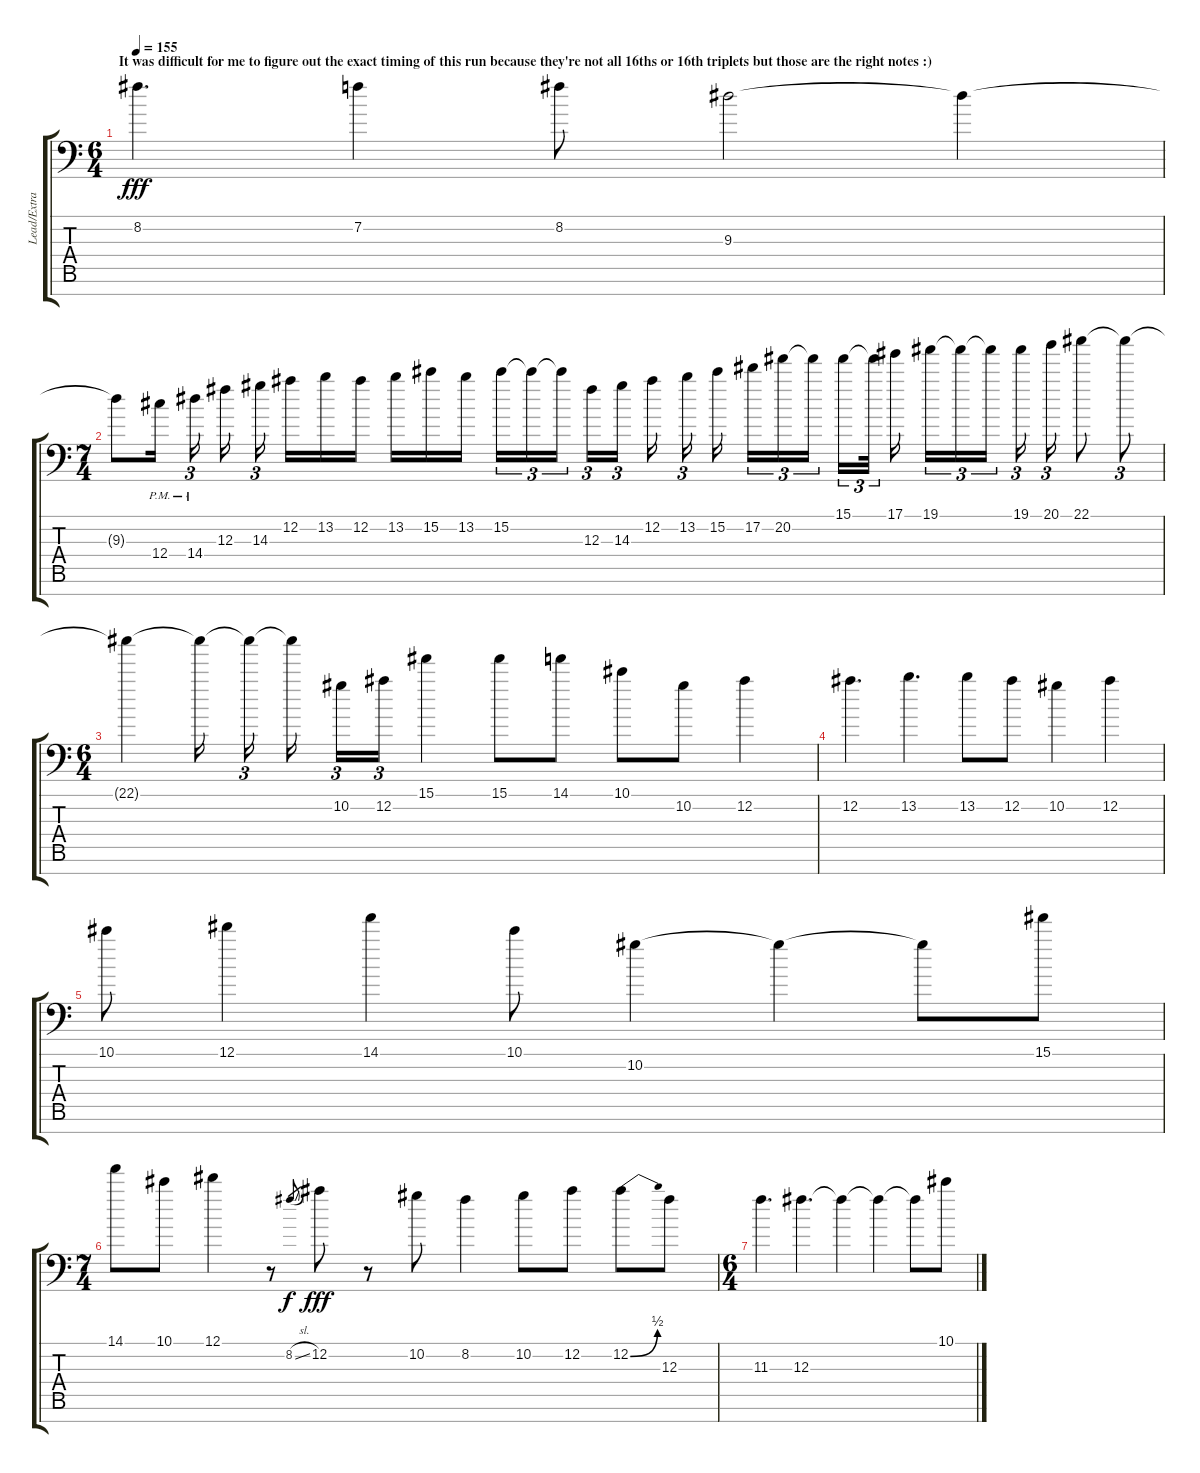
\track ("Lead/Extra Guitar" "Lead/Extra") {instrument distortionguitar}
\staff {score tabs}
\tuning (Eb4 Bb3 Gb3 Db3 Ab2 Eb2 Ab1) {hide}
\ts (6 4)
\section ("" "It was difficult for me to figure out the exact timing of this run because they're not all 16ths or 16th triplets but those are the right notes :)")
\tempo 155
\clef f4
\ks c
8.2.4{d dy fff} 7.2.4 8.2.8 9.3.2 9.3{t}.4 |
\ts (7 4)
9.3{t}.8 12.4{pm}.16 14.4{pm}.16{tu (3 2)} 12.3.16 14.3.16{tu (3 2)} 12.2.16 13.2.16 12.2.16 13.2.16 15.2.16 13.2.16 15.2.16{tu (3 2)} 15.2{t}.16{tu (3 2)} 15.2{t}.16{tu (3 2)} 12.3.16{tu (3 2)} 14.3.16{tu (3 2)} 12.2.16 13.2.16{tu (3 2)} 15.2.16 17.2.16{tu (3 2)} 20.2.16{tu (3 2)} 20.2{t}.16{tu (3 2)} 15.1.16{tu (3 2)} 15.1{t}.32{tu (3 2)} 17.1.16 19.1.16{tu (3 2)} 19.1{t}.16{tu (3 2)} 19.1{t}.16{tu (3 2)} 19.1.16{tu (3 2)} 20.1.16{tu (3 2)} 22.1.8 22.1{t}.8{tu (3 2)} |
\ts (6 4)
22.1{t}.4 22.1{t}.16 22.1{t}.16{tu (3 2)} 22.1{t}.16 10.2.16{tu (3 2)} 12.2.16{tu (3 2)} 15.1.4 15.1.8 14.1.8 10.1.8 10.2.8 12.2.4 |
12.2.4{d} 13.2.4{d} 13.2.8 12.2.8 10.2.4 12.2.4 |
10.1.8 12.1.4 14.1.4 10.1.8 10.2.4 10.2{t}.4 10.2{t}.8 15.1.8 |
\ts (7 4)
14.1.8 10.1.8 12.1.4 r.8 8.2{sl}.8{gr dy f} 12.2.8{dy fff} r.8 10.2.8 8.2.4 10.2.8 12.2.8 12.2{be (bend 0 0 60 2)}.8 12.3.8 |
\ts (6 4)
11.3.4{d} 12.3.4{d} 12.3{t}.4 12.3{t}.4 12.3{t}.8 10.1.8
